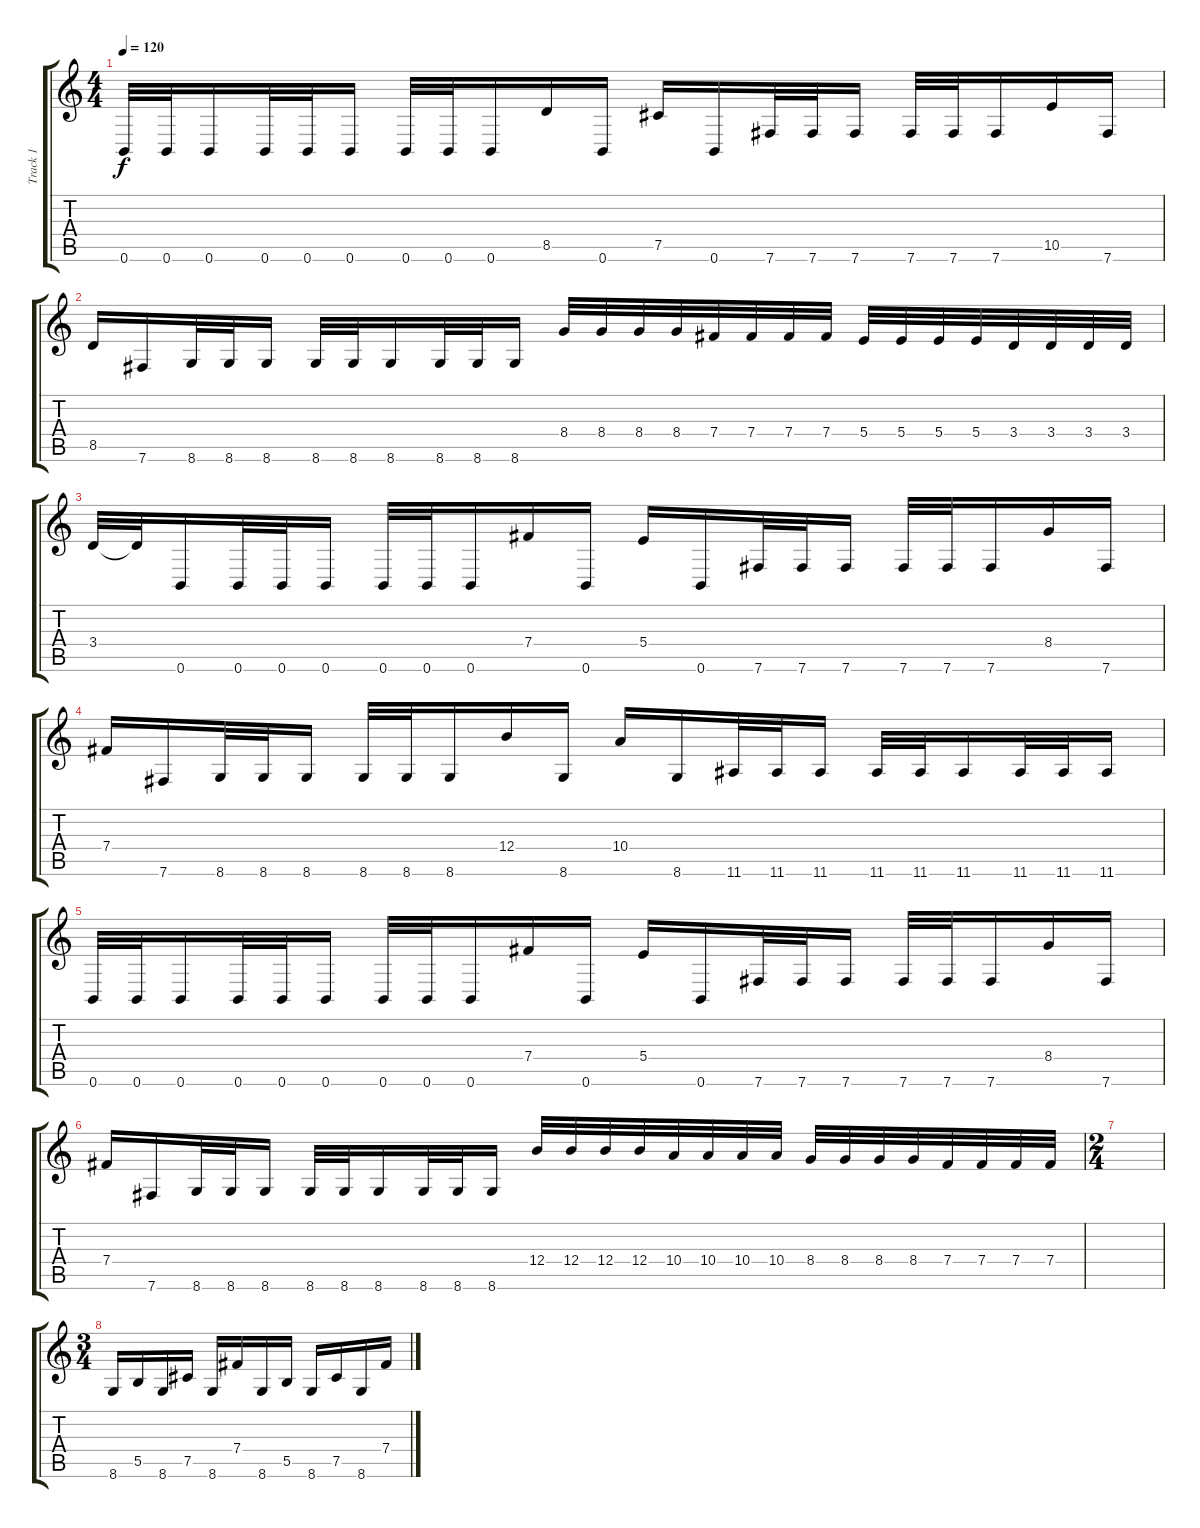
\track ("Track 1" "Track 1") {instrument distortionguitar}
\staff {score tabs}
\tuning (Db4 Ab3 E3 B2 Gb2 B1) {hide}
\ts (4 4)
\tempo 120
\clef g2
\ks c
0.6.32{dy f} 0.6.32 0.6.16 0.6.32 0.6.32 0.6.16 0.6.32 0.6.32 0.6.16 8.5.16 0.6.16 7.5.16 0.6.16 7.6.32 7.6.32 7.6.16 7.6.32 7.6.32 7.6.16 10.5.16 7.6.16 |
8.5.16 7.6.16 8.6.32 8.6.32 8.6.16 8.6.32 8.6.32 8.6.16 8.6.32 8.6.32 8.6.16 8.4.32 8.4.32 8.4.32 8.4.32 7.4.32 7.4.32 7.4.32 7.4.32 5.4.32 5.4.32 5.4.32 5.4.32 3.4.32 3.4.32 3.4.32 3.4.32 |
3.4.32 3.4{t}.32 0.6.16 0.6.32 0.6.32 0.6.16 0.6.32 0.6.32 0.6.16 7.4.16 0.6.16 5.4.16 0.6.16 7.6.32 7.6.32 7.6.16 7.6.32 7.6.32 7.6.16 8.4.16 7.6.16 |
7.4.16 7.6.16 8.6.32 8.6.32 8.6.16 8.6.32 8.6.32 8.6.16 12.4.16 8.6.16 10.4.16 8.6.16 11.6.32 11.6.32 11.6.16 11.6.32 11.6.32 11.6.16 11.6.32 11.6.32 11.6.16 |
0.6.32 0.6.32 0.6.16 0.6.32 0.6.32 0.6.16 0.6.32 0.6.32 0.6.16 7.4.16 0.6.16 5.4.16 0.6.16 7.6.32 7.6.32 7.6.16 7.6.32 7.6.32 7.6.16 8.4.16 7.6.16 |
7.4.16 7.6.16 8.6.32 8.6.32 8.6.16 8.6.32 8.6.32 8.6.16 8.6.32 8.6.32 8.6.16 12.4.32 12.4.32 12.4.32 12.4.32 10.4.32 10.4.32 10.4.32 10.4.32 8.4.32 8.4.32 8.4.32 8.4.32 7.4.32 7.4.32 7.4.32 7.4.32 |
\ts (2 4)
|
\ts (3 4)
8.6.16 5.5.16 8.6.16 7.5.16 8.6.16 7.4.16 8.6.16 5.5.16 8.6.16 7.5.16 8.6.16 7.4.16
